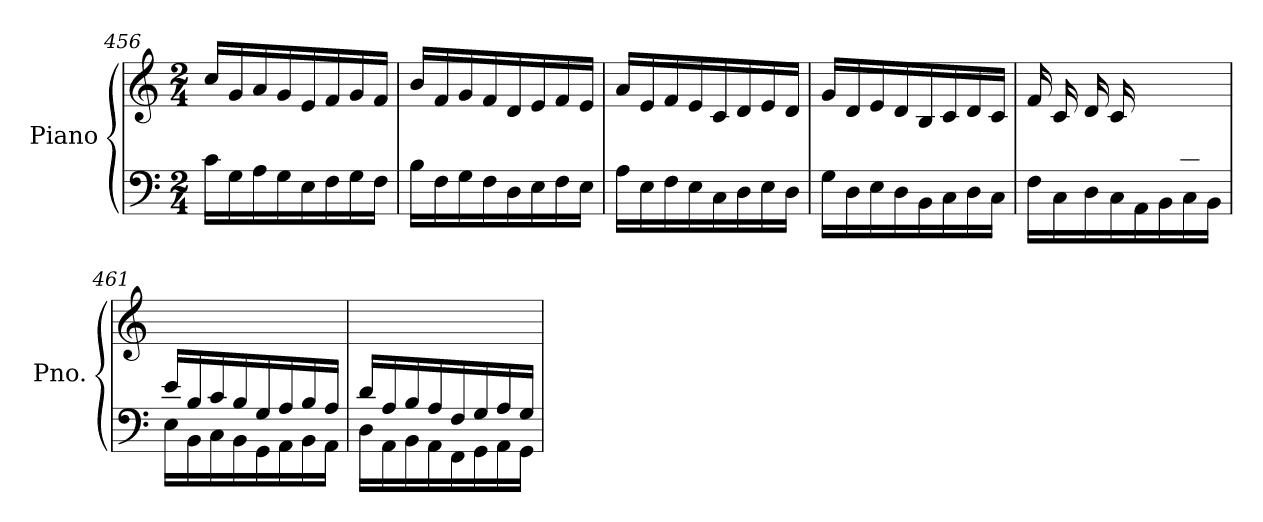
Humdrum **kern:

**kern	**kern
*part1	*part1
*staff2	*staff1
*I"Piano	*
*I'Pno.	*
*clefF4	*clefG2
*k[]	*k[]
*M2/4	*M2/4
=456	=456
16c\LL	16cc/LL
16G\	16g/
16A\	16a/
16G\	16g/
16E\	16e/
16F\	16f/
16G\	16g/
16F\JJ	16f/JJ
=457	=457
16B\LL	16b/LL
16F\	16f/
16G\	16g/
16F\	16f/
16D\	16d/
16E\	16e/
16F\	16f/
16E\JJ	16e/JJ
=458	=458
16A\LL	16a/LL
16E\	16e/
16F\	16f/
16E\	16e/
16C\	16c/
16D\	16d/
16E\	16e/
16D\JJ	16d/JJ
=459	=459
16G\LL	16g/LL
16D\	16d/
16E\	16e/
16D\	16d/
16BB\	16B/
16C\	16c/
16D\	16d/
16C\JJ	16c/JJ
=460	=460
*^	*
4ryy	16F\LL	16f/LL
.	16C\	16c/
.	16D\	16d/
.	16C\	16c/
16A/	16AA\	4ryy
16B/	16BB\	.
16c/	16C\	.
16B/JJ	16BB\JJ	.
!!LO:LB:g=z
=461	=461	=461
16e/LL	16E\LL	2ryy
16B/	16BB\	.
16c/	16C\	.
16B/	16BB\	.
16G/	16GG\	.
16A/	16AA\	.
16B/	16BB\	.
16A/JJ	16AA\JJ	.
=462	=462	=462
16d/LL	16D\LL	2ryy
16A/	16AA\	.
16B/	16BB\	.
16A/	16AA\	.
16F/	16FF\	.
16G/	16GG\	.
16A/	16AA\	.
16G/JJ	16GG\JJ	.
*v	*v	*
=	=
*-	*-
